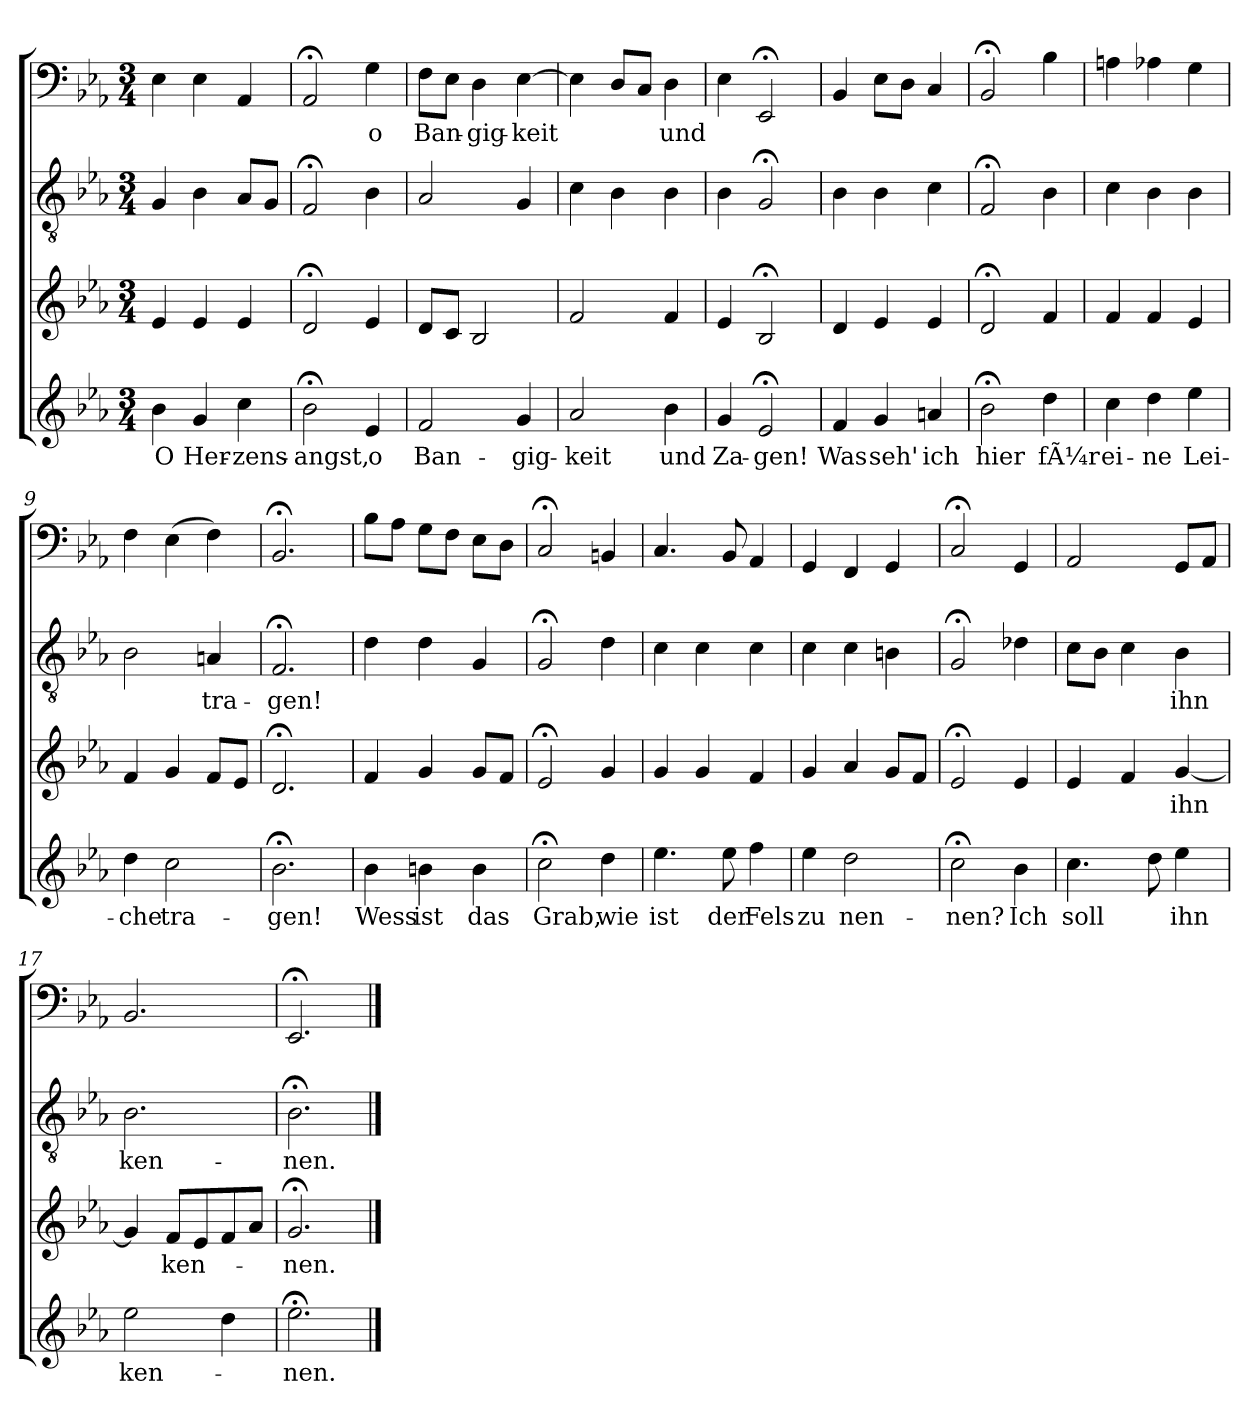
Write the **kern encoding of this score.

**kern	**text	**kern	**text	**kern	**text	**kern	**text
*part4	*part4	*part3	*part3	*part2	*part2	*part1	*part1
*staff4	*staff4	*staff3	*staff3	*staff2	*staff2	*staff1	*staff1
*clefG2	*	*clefG2	*	*clefGv2	*	*clefF4	*
*k[b-e-a-]	*	*k[b-e-a-]	*	*k[b-e-a-]	*	*k[b-e-a-]	*
*E-:	*	*E-:	*	*E-:	*	*E-:	*
*M3/4	*	*M3/4	*	*M3/4	*	*M3/4	*
=1	=1	=1	=1	=1	=1	=1	=1
4b-	O	4e-	.	4G	.	4E-	.
4g	Her-	4e-	.	4B-	.	4E-	.
4cc	-zens-	4e-	.	8A-L	.	4AA-	.
.	.	.	.	8GJ	.	.	.
=2	=2	=2	=2	=2	=2	=2	=2
2b-;<	-angst,	2d;<	.	2F;<	.	2AA-;<	.
4e-	o	4e-	.	4B-	.	4G	o
=3	=3	=3	=3	=3	=3	=3	=3
2f	Ban-	8dL	.	2A-	.	8FL	Ban-
.	.	8cJ	.	.	.	8E-J	.
.	.	2B-	.	.	.	4D	-gig-
4g	-gig-	.	.	4G	.	[4E-	-keit
=4	=4	=4	=4	=4	=4	=4	=4
2a-	-keit	2f	.	4c	.	4E-]	.
.	.	.	.	4B-	.	8DL	.
.	.	.	.	.	.	8CJ	.
4b-	und	4f	.	4B-	.	4D	und
=5	=5	=5	=5	=5	=5	=5	=5
4g	Za-	4e-	.	4B-	.	4E-	.
2e-;<	-gen!	2B-;<	.	2G;<	.	2EE-;<	.
=6	=6	=6	=6	=6	=6	=6	=6
4f	Was	4d	.	4B-	.	4BB-	.
4g	seh'	4e-	.	4B-	.	8E-L	.
.	.	.	.	.	.	8DJ	.
4an	ich	4e-	.	4c	.	4C	.
=7	=7	=7	=7	=7	=7	=7	=7
2b-;<	hier	2d;<	.	2F;<	.	2BB-;<	.
4dd	fÃ¼r	4f	.	4B-	.	4B-	.
=8	=8	=8	=8	=8	=8	=8	=8
4cc	ei-	4f	.	4c	.	4An	.
4dd	-ne	4f	.	4B-	.	4A-X	.
4ee-	Lei-	4e-	.	4B-	.	4G	.
=9	=9	=9	=9	=9	=9	=9	=9
4dd	-che	4f	.	2B-	.	4F	.
2cc	tra-	4g	.	.	.	(4E-	.
.	.	8fL	.	4An	tra-	4F)	.
.	.	8e-J	.	.	.	.	.
=10	=10	=10	=10	=10	=10	=10	=10
2.b-;<	-gen!	2.d;<	.	2.F;<	-gen!	2.BB-;<	.
=11	=11	=11	=11	=11	=11	=11	=11
4b-	Wess	4f	.	4d	.	8B-L	.
.	.	.	.	.	.	8A-J	.
4bn	ist	4g	.	4d	.	8GL	.
.	.	.	.	.	.	8FJ	.
4b	das	8gL	.	4G	.	8E-L	.
.	.	8fJ	.	.	.	8DJ	.
=12	=12	=12	=12	=12	=12	=12	=12
2cc;<	Grab,	2e-;<	.	2G;<	.	2C;<	.
4dd	wie	4g	.	4d	.	4BBn	.
=13	=13	=13	=13	=13	=13	=13	=13
4.ee-	ist	4g	.	4c	.	4.C	.
.	.	4g	.	4c	.	.	.
8ee-	der	.	.	.	.	8BB-	.
4ff	Fels	4f	.	4c	.	4AA-	.
=14	=14	=14	=14	=14	=14	=14	=14
4ee-	zu	4g	.	4c	.	4GG	.
2dd	nen-	4a-	.	4c	.	4FF	.
.	.	8gL	.	4Bn	.	4GG	.
.	.	8fJ	.	.	.	.	.
=15	=15	=15	=15	=15	=15	=15	=15
2cc;<	-nen?	2e-;<	.	2G;<	.	2C;<	.
4b-	Ich	4e-	.	4d-X	.	4GG	.
=16	=16	=16	=16	=16	=16	=16	=16
4.cc	soll	4e-	.	8cL	.	2AA-	.
.	.	.	.	8B-J	.	.	.
.	.	4f	.	4c	.	.	.
8dd	.	.	.	.	.	.	.
4ee-	ihn	[4g	ihn	4B-	ihn	8GGL	.
.	.	.	.	.	.	8AA-J	.
=17	=17	=17	=17	=17	=17	=17	=17
2ee-	ken-	4g]	.	2.B-	ken-	2.BB-	.
.	.	8fL	ken-	.	.	.	.
.	.	8e-	.	.	.	.	.
4dd	.	8f	.	.	.	.	.
.	.	8a-J	.	.	.	.	.
=18	=18	=18	=18	=18	=18	=18	=18
2.ee-;<	-nen.	2.g;<	-nen.	2.B-;<	-nen.	2.EE-;<	.
==	==	==	==	==	==	==	==
*-	*-	*-	*-	*-	*-	*-	*-
